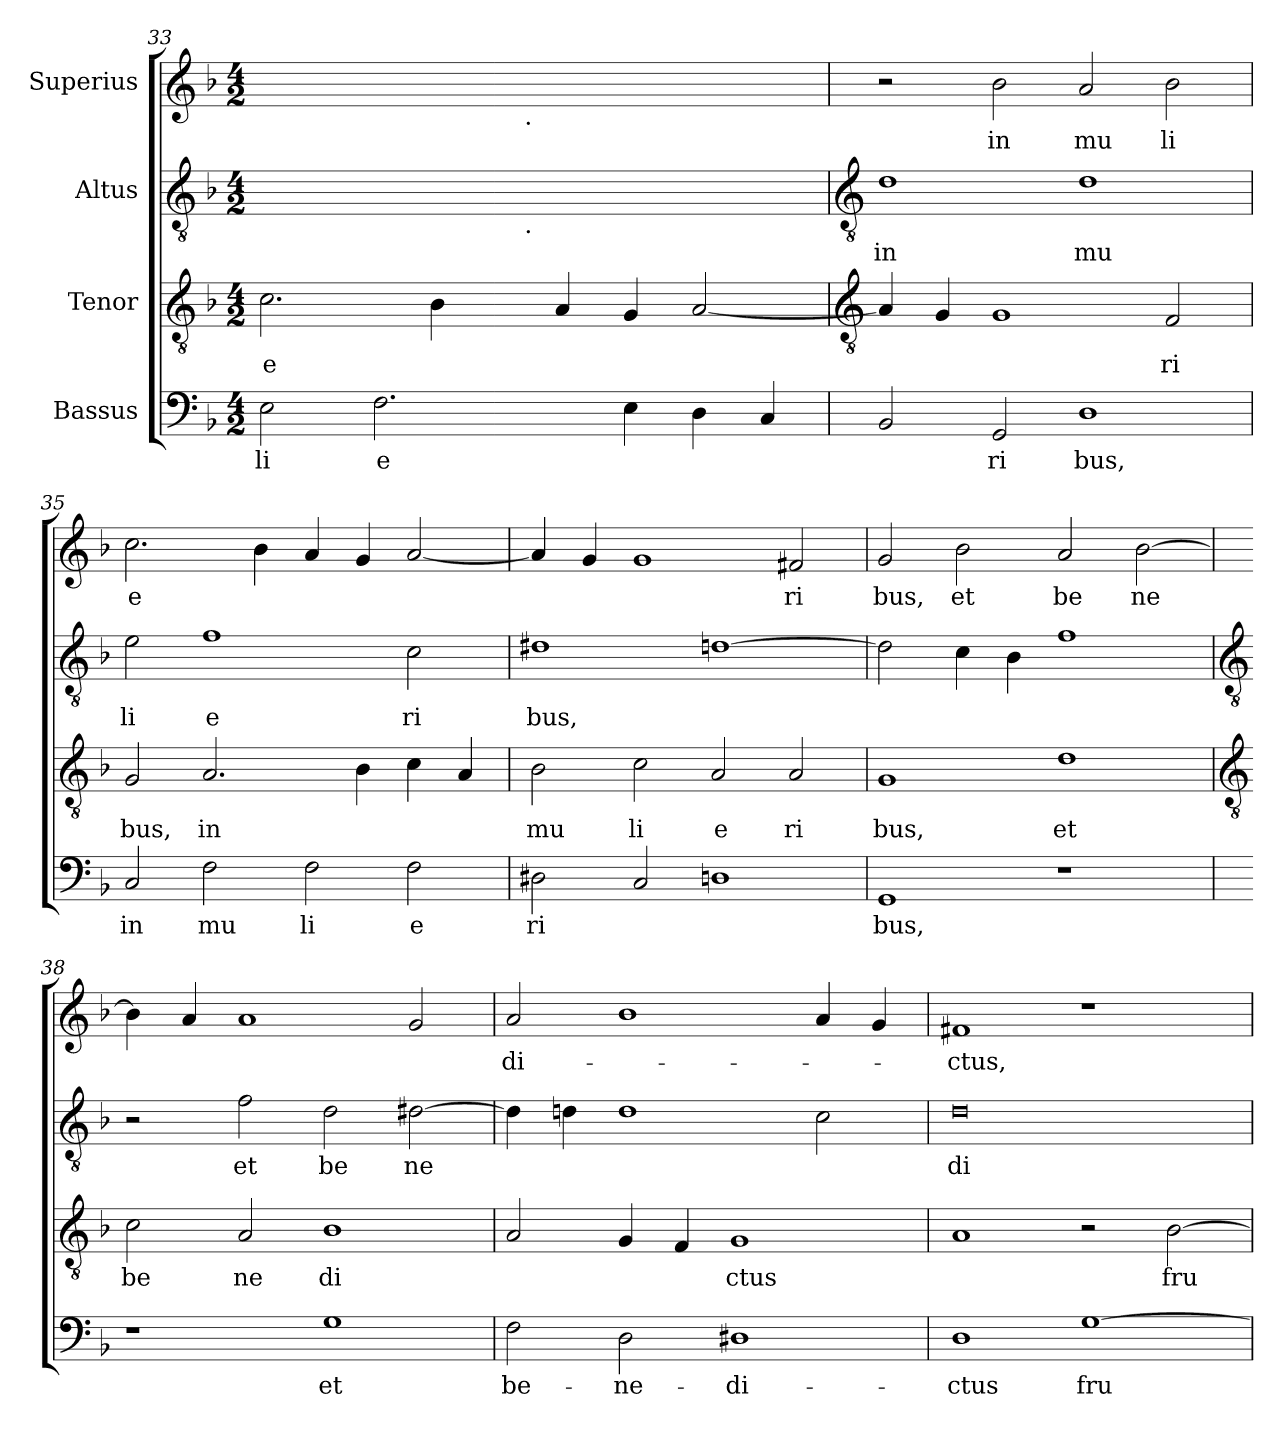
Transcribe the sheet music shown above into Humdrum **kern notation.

**kern	**text	**kern	**text	**kern	**text	**kern	**text
*part4	*part4	*part3	*part3	*part2	*part2	*part1	*part1
*staff4	*staff4	*staff3	*staff3	*staff2	*staff2	*staff1	*staff1
*I"Bassus	*	*I"Tenor	*	*I"Altus	*	*I"Superius	*
*clefF4	*	*clefGv2	*	*clefGv2	*	*clefG2	*
*ITrd-3c-5	*	*	*	*ITrd-3c-5	*	*ITrd-3c-5	*
*k[b-e-]	*	*k[b-]	*	*k[b-e-]	*	*k[b-e-]	*
*B-:	*	*F:	*	*B-:	*	*B-:	*
*M4/2	*	*M4/2	*	*M4/2	*	*M4/2	*
=33	=33	=33	=33	=33	=33	=33	=33
!	!LO:LY:b	!	!LO:LY:b	!	!	!	!
2A\	li	2.c\	e	4ryy	.	4ryy	.
.	.	.	.	4ryy	.	4ryy	.
!	!LO:LY:b	!	!	!	!	!	!
2.B-\	e	.	.	4ryy	.	4ryy	.
.	.	4B-\	.	32ryy	.	32ryy	.
.	.	.	.	32ryy	.	32ryy	.
.	.	.	.	32ryy	.	32ryy	.
.	.	.	.	32ryy	.	32ryy	.
.	.	.	.	32ryy	.	32ryy	.
.	.	.	.	32ryy	.	32ryy	.
!	!	!	!	!	!	!LO:TX:b:t=.	!
!	!	!	!	!LO:TX:b:t=.	!	!	!
.	.	.	.	32ryy	.	32ryy	.
.	.	.	.	4ryy	.	4ryy	.
.	.	4A/	.	.	.	.	.
.	.	.	.	4ryy	.	4ryy	.
4A\	.	4G/	.	.	.	.	.
.	.	.	.	4ryy	.	4ryy	.
4G\	.	[2A/	.	.	.	.	.
.	.	.	.	4ryy	.	4ryy	.
4F/	.	.	.	.	.	.	.
.	.	.	.	32ryy	.	32ryy	.
!!LO:LB:g=z
=34	=34	=34	=34	=34	=34	=34	=34
*	*	*clefGv2	*	*clefGv2	*	*	*
!	!	!	!	!	!LO:LY:b	!	!
2E-/	.	4A/]	.	1g	in	2r	.
.	.	4G/	.	.	.	.	.
!	!LO:LY:b	!	!	!	!	!	!LO:LY:b
2C/	ri	1G	.	.	.	2ee-\	in
!	!LO:LY:b	!	!	!	!LO:LY:b	!	!LO:LY:b
1G	bus,	.	.	1g	mu	2dd/	mu
!	!	!	!LO:LY:b	!	!	!	!LO:LY:b
.	.	2F/	ri	.	.	2ee-\	li
=35	=35	=35	=35	=35	=35	=35	=35
!	!LO:LY:b	!	!LO:LY:b	!	!LO:LY:b	!	!LO:LY:b
2F/	in	2G/	bus,	2a\	li	2.ff\	e
!	!LO:LY:b	!	!LO:LY:b	!	!LO:LY:b	!	!
2B-\	mu	2.A/	in	1b-	e	.	.
.	.	.	.	.	.	4ee-\	.
!	!LO:LY:b	!	!	!	!	!	!
2B-\	li	.	.	.	.	4dd/	.
.	.	4B-\	.	.	.	4cc/	.
!	!LO:LY:b	!	!	!	!LO:LY:b	!	!
2B-\	e	4c\	.	2f\	ri	[2dd/	.
.	.	4A/	.	.	.	.	.
=36	=36	=36	=36	=36	=36	=36	=36
!	!LO:LY:b	!	!LO:LY:b	!	!LO:LY:b	!	!
2G#X\	ri	2B-\	mu	1g#X	bus,	4dd/]	.
.	.	.	.	.	.	4cc/	.
!	!	!	!LO:LY:b	!	!	!	!
2F/	.	2c\	li	.	.	1cc	.
!	!	!	!LO:LY:b	!	!	!	!
1G	.	2A/	e	[1g	.	.	.
!	!	!	!LO:LY:b	!	!	!	!LO:LY:b
.	.	2A/	ri	.	.	2bn/	ri
=37	=37	=37	=37	=37	=37	=37	=37
!	!LO:LY:b	!	!LO:LY:b	!	!	!	!LO:LY:b
1C	bus,	1G	bus,	2g\]	.	2cc/	bus,
!	!	!	!	!	!	!	!LO:LY:b
.	.	.	.	4f\	.	2ee-\	et
.	.	.	.	4e-\	.	.	.
!	!	!	!LO:LY:b	!	!	!	!LO:LY:b
1r	.	1d	et	1b-	.	2dd/	be
!	!	!	!	!	!	!	!LO:LY:b
.	.	.	.	.	.	[2ee-\	ne
!!LO:LB:g=z
=38	=38	=38	=38	=38	=38	=38	=38
*	*	*clefGv2	*	*clefGv2	*	*	*
!	!	!	!LO:LY:b	!	!	!	!
1r	.	2c\	be	2r	.	4ee-\]	.
.	.	.	.	.	.	4dd/	.
!	!	!	!LO:LY:b	!	!LO:LY:b	!	!
.	.	2A/	ne	2b-\	et	1dd	.
!	!LO:LY:b	!	!LO:LY:b	!	!LO:LY:b	!	!
1c	et	1B-	di	2g\	be	.	.
!	!	!	!	!	!LO:LY:b	!	!
.	.	.	.	[2g#X\	ne	2cc/	.
=39	=39	=39	=39	=39	=39	=39	=39
!	!LO:LY:b	!	!	!	!	!	!LO:LY:b
2B-\	be-	2A/	.	4g#\]	.	2dd/	di-
.	.	.	.	4g\	.	.	.
!	!LO:LY:b	!	!	!	!	!	!
2G\	-ne-	4G/	.	1g	.	1ee-	.
.	.	4F/	.	.	.	.	.
!	!LO:LY:b	!	!LO:LY:b	!	!	!	!
1G#X	-di-	1G	ctus	.	.	.	.
.	.	.	.	2f\	.	4dd/	.
.	.	.	.	.	.	4cc/	.
=40	=40	=40	=40	=40	=40	=40	=40
!	!LO:LY:b	!	!	!	!LO:LY:b	!	!LO:LY:b
1G	-ctus	1A	.	0g	di	1bn	-ctus,
!	!LO:LY:b	!	!	!	!	!	!
[1c	fru-	2r	.	.	.	1r	.
!	!	!	!LO:LY:b	!	!	!	!
.	.	[2B-\	fru	.	.	.	.
=	=	=	=	=	=	=	=
*-	*-	*-	*-	*-	*-	*-	*-
